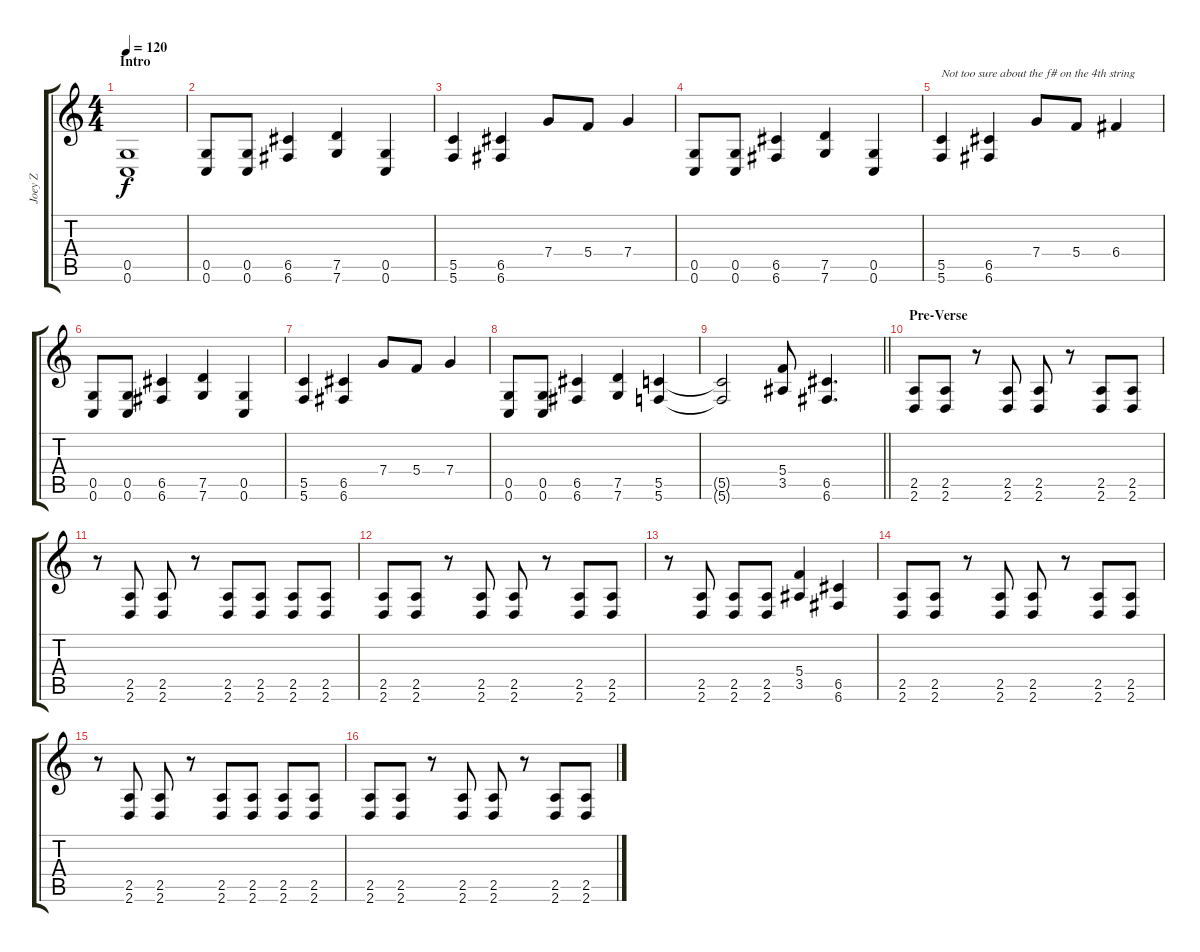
\track ("Joey Z" "Joey Z") {instrument distortionguitar}
\staff {score tabs}
\tuning (D4 A3 F3 C3 G2 C2) {hide}
\ts (4 4)
\section ("" "Intro")
\tempo 120
\clef g2
\ks c
(0.5 0.6).1{dy f instrument distortionguitar} |
(0.5 0.6).8 (0.5 0.6).8 (6.5 6.6).4 (7.5 7.6).4 (0.5 0.6).4 |
(5.5 5.6).4 (6.5 6.6).4 7.4.8 5.4.8 7.4.4 |
(0.5 0.6).8 (0.5 0.6).8 (6.5 6.6).4 (7.5 7.6).4 (0.5 0.6).4 |
(5.5 5.6).4{txt "Not too sure about the f# on the 4th string"} (6.5 6.6).4 7.4.8 5.4.8 6.4.4 |
(0.5 0.6).8 (0.5 0.6).8 (6.5 6.6).4 (7.5 7.6).4 (0.5 0.6).4 |
(5.5 5.6).4 (6.5 6.6).4 7.4.8 5.4.8 7.4.4 |
(0.5 0.6).8 (0.5 0.6).8 (6.5 6.6).4 (7.5 7.6).4 (5.5 5.6).4 |
\barLineRight lightlight
(5.5{t} 5.6{t}).2 (5.4 3.5).8 (6.5 6.6).4{d} |
\section ("" "Pre-Verse")
(2.5 2.6).8 (2.5 2.6).8 r.8 (2.5 2.6).8 (2.5 2.6).8 r.8 (2.5 2.6).8 (2.5 2.6).8 |
r.8 (2.5 2.6).8 (2.5 2.6).8 r.8 (2.5 2.6).8 (2.5 2.6).8 (2.5 2.6).8 (2.5 2.6).8 |
(2.5 2.6).8 (2.5 2.6).8 r.8 (2.5 2.6).8 (2.5 2.6).8 r.8 (2.5 2.6).8 (2.5 2.6).8 |
r.8 (2.5 2.6).8 (2.5 2.6).8 (2.5 2.6).8 (5.4 3.5).4 (6.5 6.6).4 |
(2.5 2.6).8 (2.5 2.6).8 r.8 (2.5 2.6).8 (2.5 2.6).8 r.8 (2.5 2.6).8 (2.5 2.6).8 |
r.8 (2.5 2.6).8 (2.5 2.6).8 r.8 (2.5 2.6).8 (2.5 2.6).8 (2.5 2.6).8 (2.5 2.6).8 |
(2.5 2.6).8 (2.5 2.6).8 r.8 (2.5 2.6).8 (2.5 2.6).8 r.8 (2.5 2.6).8 (2.5 2.6).8
